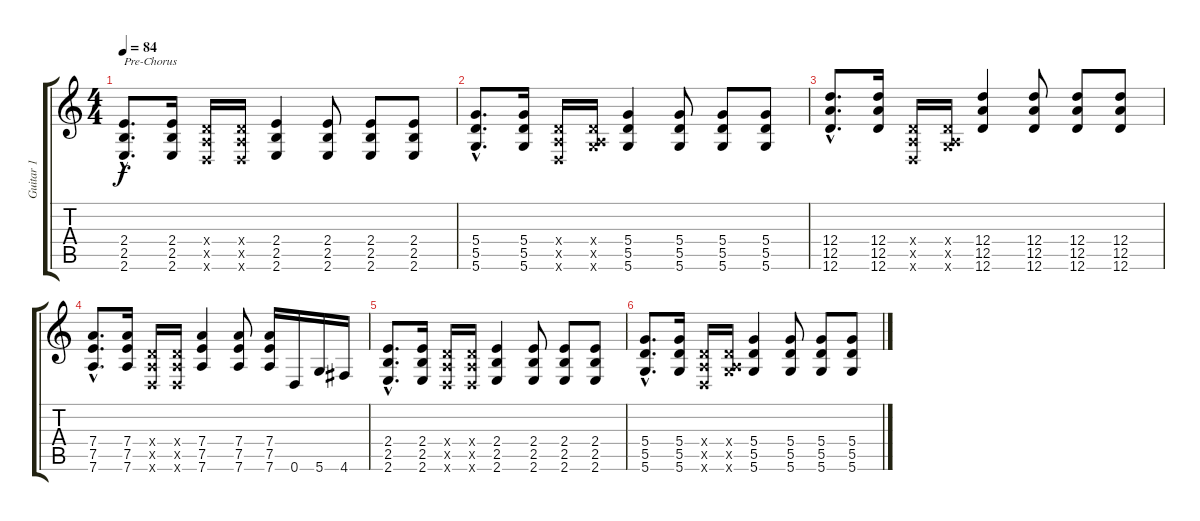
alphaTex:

\track ("Guitar 1" "Guitar 1") {instrument distortionguitar}
\staff {score tabs}
\tuning (E4 B3 G3 D3 A2 D2) {hide}
\ts (4 4)
\tempo 84
\clef g2
\ks c
(2.4{hac} 2.5{hac} 2.6{hac}).8{d txt "Pre-Chorus" dy f} (2.4 2.5 2.6).16 (0.4{x} 0.5{x} 0.6{x}).16 (0.4{x} 0.5{x} 0.6{x}).16 (2.4 2.5 2.6).4 (2.4 2.5 2.6).8 (2.4 2.5 2.6).8 (2.4 2.5 2.6).8 |
(5.4{hac} 5.5{hac} 5.6{hac}).8{d} (5.4 5.5 5.6).16 (0.4{x} 0.5{x} 0.6{x}).16 (0.4{x} 0.5{x} 5.6{x}).16 (5.4 5.5 5.6).4 (5.4 5.5 5.6).8 (5.4 5.5 5.6).8 (5.4 5.5 5.6).8 |
(12.4{hac} 12.5{hac} 12.6{hac}).8{d} (12.4 12.5 12.6).16 (0.4{x} 0.5{x} 0.6{x}).16 (0.4{x} 0.5{x} 5.6{x}).16 (12.4 12.5 12.6).4 (12.4 12.5 12.6).8 (12.4 12.5 12.6).8 (12.4 12.5 12.6).8 |
(7.4{hac} 7.5{hac} 7.6{hac}).8{d} (7.4 7.5 7.6).16 (0.4{x} 0.5{x} 0.6{x}).16 (0.4{x} 0.5{x} 0.6{x}).16 (7.4 7.5 7.6).4 (7.4 7.5 7.6).8 (7.4 7.5 7.6).16 0.6.16 5.6.16 4.6.16 |
(2.4{hac} 2.5{hac} 2.6{hac}).8{d} (2.4 2.5 2.6).16 (0.4{x} 0.5{x} 0.6{x}).16 (0.4{x} 0.5{x} 0.6{x}).16 (2.4 2.5 2.6).4 (2.4 2.5 2.6).8 (2.4 2.5 2.6).8 (2.4 2.5 2.6).8 |
(5.4{hac} 5.5{hac} 5.6{hac}).8{d} (5.4 5.5 5.6).16 (0.4{x} 0.5{x} 0.6{x}).16 (0.4{x} 0.5{x} 5.6{x}).16 (5.4 5.5 5.6).4 (5.4 5.5 5.6).8 (5.4 5.5 5.6).8 (5.4 5.5 5.6).8
